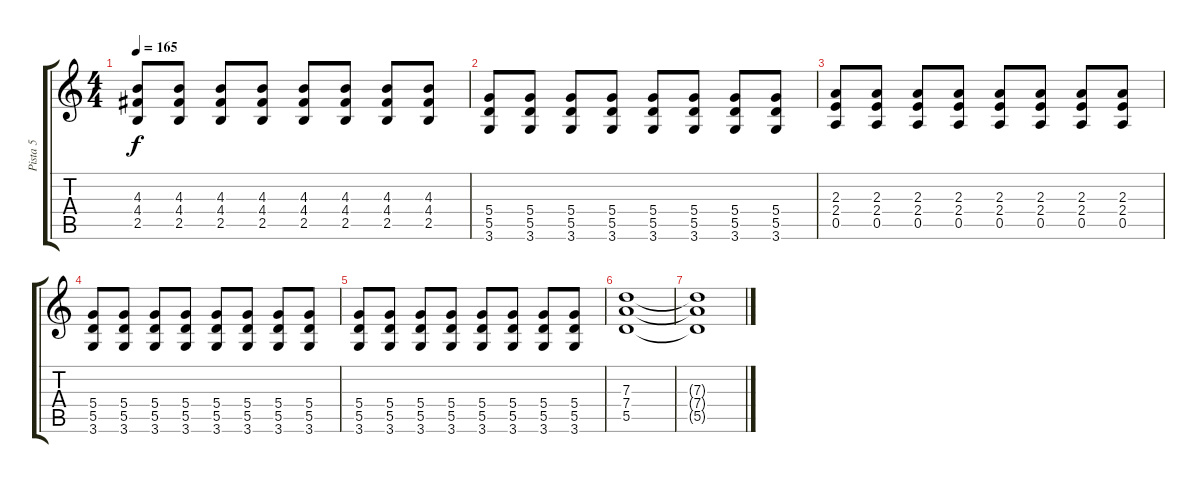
\track ("Pista 5" "Pista 5") {instrument overdrivenguitar}
\staff {score tabs}
\tuning (E4 B3 G3 D3 A2 E2) {hide}
\ts (4 4)
\tempo 165
\clef g2
\ks c
(4.3 4.4 2.5).8{dy f} (4.3 4.4 2.5).8 (4.3 4.4 2.5).8 (4.3 4.4 2.5).8 (4.3 4.4 2.5).8 (4.3 4.4 2.5).8 (4.3 4.4 2.5).8 (4.3 4.4 2.5).8 |
(5.4 5.5 3.6).8 (5.4 5.5 3.6).8 (5.4 5.5 3.6).8 (5.4 5.5 3.6).8 (5.4 5.5 3.6).8 (5.4 5.5 3.6).8 (5.4 5.5 3.6).8 (5.4 5.5 3.6).8 |
(2.3 2.4 0.5).8 (2.3 2.4 0.5).8 (2.3 2.4 0.5).8 (2.3 2.4 0.5).8 (2.3 2.4 0.5).8 (2.3 2.4 0.5).8 (2.3 2.4 0.5).8 (2.3 2.4 0.5).8 |
(5.4 5.5 3.6).8 (5.4 5.5 3.6).8 (5.4 5.5 3.6).8 (5.4 5.5 3.6).8 (5.4 5.5 3.6).8 (5.4 5.5 3.6).8 (5.4 5.5 3.6).8 (5.4 5.5 3.6).8 |
(5.4 5.5 3.6).8 (5.4 5.5 3.6).8 (5.4 5.5 3.6).8 (5.4 5.5 3.6).8 (5.4 5.5 3.6).8 (5.4 5.5 3.6).8 (5.4 5.5 3.6).8 (5.4 5.5 3.6).8 |
(7.3 7.4 5.5).1{volume 0} |
(7.3{t} 7.4{t} 5.5{t}).1
